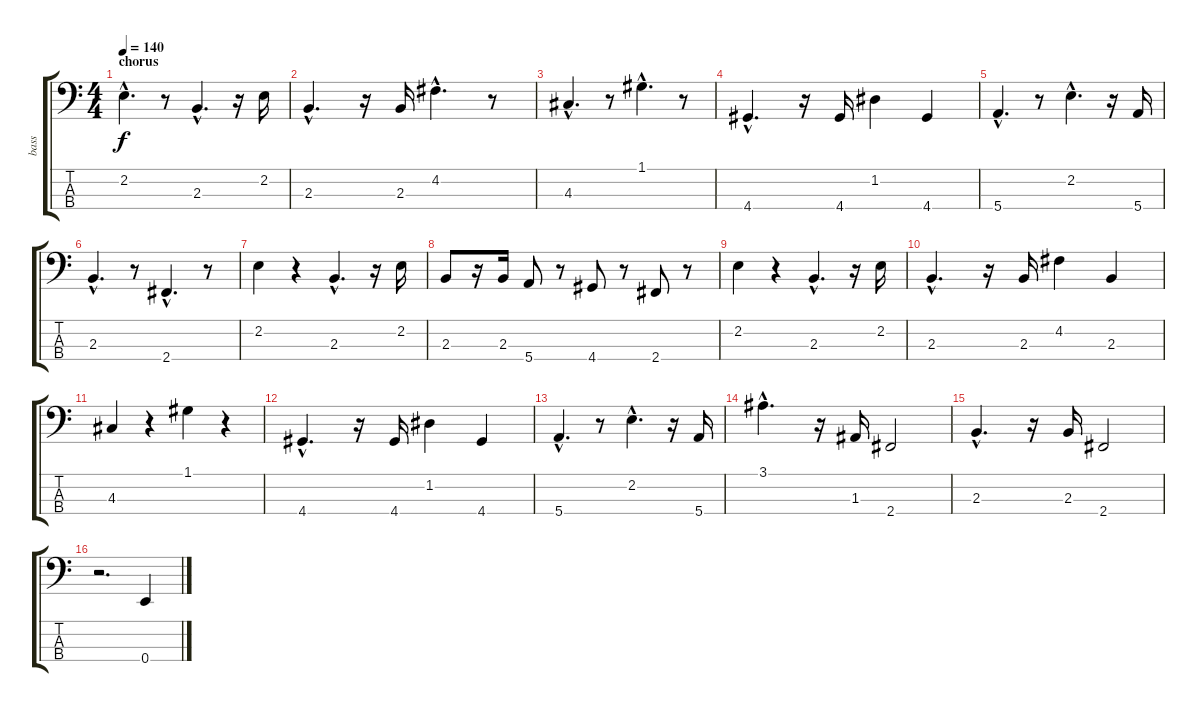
\track ("bass" "bass") {instrument acousticbass}
\staff {score tabs}
\tuning (G2 D2 A1 E1) {hide}
\ts (4 4)
\section ("" "chorus")
\tempo 140
\clef f4
\ks c
2.2{hac}.4{d dy f} r.8 2.3{hac}.4{d} r.16 2.2.16 |
2.3{hac}.4{d} r.16 2.3.16 4.2{hac}.4{d} r.8 |
4.3{hac}.4{d} r.8 1.1{hac}.4{d} r.8 |
4.4{hac}.4{d} r.16 4.4.16 1.2.4 4.4.4 |
5.4{hac}.4{d} r.8 2.2{hac}.4{d} r.16 5.4.16 |
2.3{hac}.4{d} r.8 2.4{hac}.4{d} r.8 |
2.2.4 r.4 2.3{hac}.4{d} r.16 2.2.16 |
2.3.8 r.16 2.3.16 5.4.8 r.8 4.4.8 r.8 2.4.8 r.8 |
2.2.4 r.4 2.3{hac}.4{d} r.16 2.2.16 |
2.3{hac}.4{d} r.16 2.3.16 4.2.4 2.3.4 |
4.3.4 r.4 1.1.4 r.4 |
4.4{hac}.4{d} r.16 4.4.16 1.2.4 4.4.4 |
5.4{hac}.4{d} r.8 2.2{hac}.4{d} r.16 5.4.16 |
3.1{hac}.4{d} r.16 1.3.16 2.4.2 |
2.3{hac}.4{d} r.16 2.3.16 2.4.2 |
r.2{d} 0.4.4
